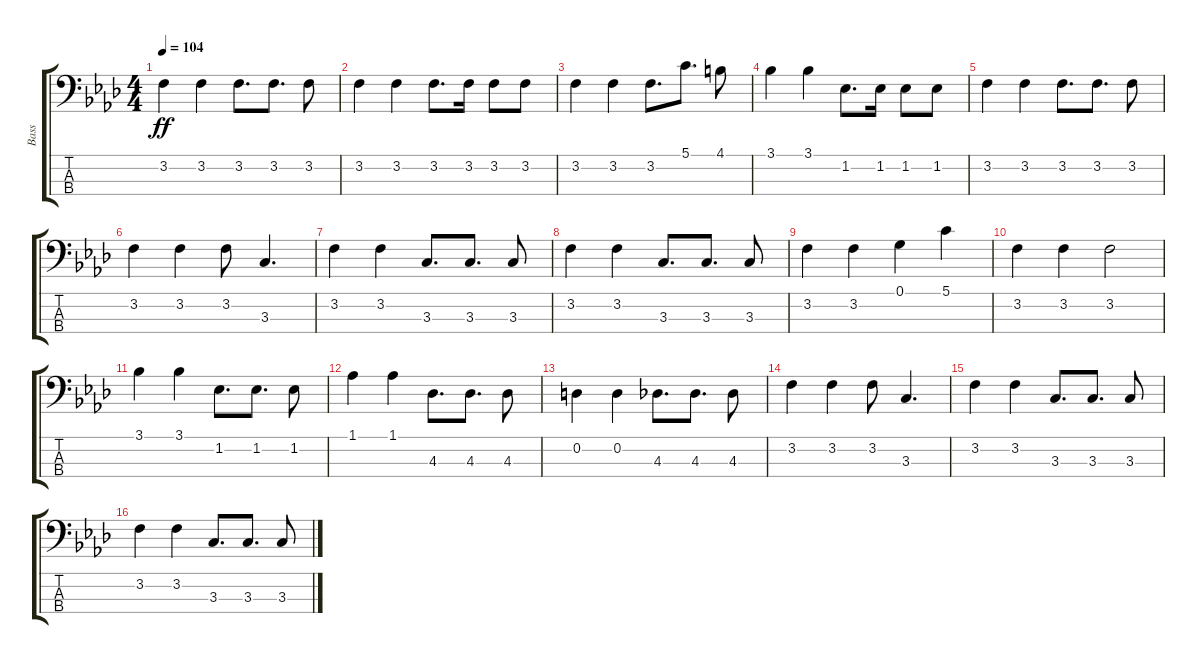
\track ("Bass" "Bass") {instrument acousticbass}
\staff {score tabs}
\tuning (G2 D2 A1 E1) {hide}
\ts (4 4)
\tempo 104
\clef f4
\ks ab
3.2.4{dy ff} 3.2.4 3.2.8{d} 3.2.8{d} 3.2.8 |
3.2.4 3.2.4 3.2.8{d} 3.2.16 3.2.8 3.2.8 |
3.2.4 3.2.4 3.2.8{d} 5.1.8{d} 4.1.8 |
3.1.4 3.1.4 1.2.8{d} 1.2.16 1.2.8 1.2.8 |
3.2.4 3.2.4 3.2.8{d} 3.2.8{d} 3.2.8 |
3.2.4 3.2.4 3.2.8 3.3.4{d} |
3.2.4 3.2.4 3.3.8{d} 3.3.8{d} 3.3.8 |
3.2.4 3.2.4 3.3.8{d} 3.3.8{d} 3.3.8 |
3.2.4 3.2.4 0.1.4 5.1.4 |
3.2.4 3.2.4 3.2.2 |
3.1.4 3.1.4 1.2.8{d} 1.2.8{d} 1.2.8 |
1.1.4 1.1.4 4.3.8{d} 4.3.8{d} 4.3.8 |
0.2.4 0.2.4 4.3.8{d} 4.3.8{d} 4.3.8 |
3.2.4 3.2.4 3.2.8 3.3.4{d} |
3.2.4 3.2.4 3.3.8{d} 3.3.8{d} 3.3.8 |
3.2.4 3.2.4 3.3.8{d} 3.3.8{d} 3.3.8
